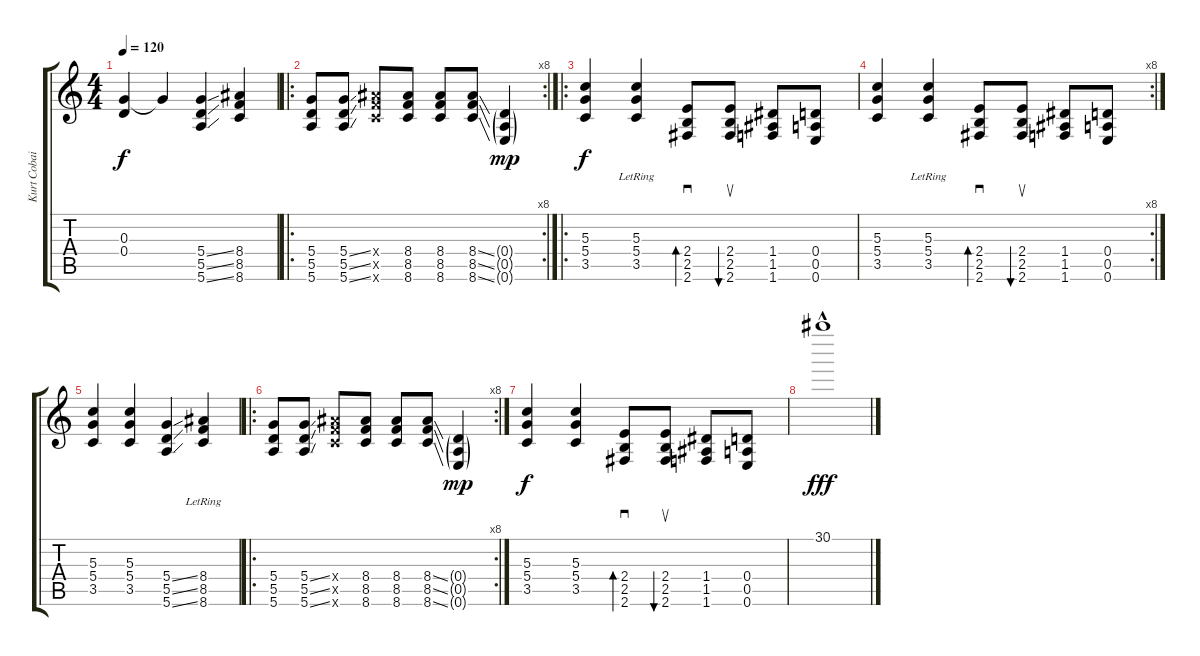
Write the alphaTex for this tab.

\track ("Kurt Cobain" "Kurt Cobai") {instrument distortionguitar}
\staff {score tabs}
\tuning (E4 B3 G3 D3 A2 E2) {hide}
\ts (4 4)
\tempo 120
\clef g2
\ks c
(0.3{t} 0.4).4{dy f} 0.3{t}.4 (5.4{ss} 5.5{ss} 5.6{ss}).4 (8.4 8.5 8.6).4 |
\ro
\rc 8
(5.4 5.5 5.6).8 (5.4{ss} 5.5{ss} 5.6{ss}).8 (8.4{x} 8.5{x} 8.6{x}).8 (8.4 8.5 8.6).8 (8.4 8.5 8.6).8 (8.4{ss} 8.5{ss} 8.6{ss}).8 (0.4{g} 0.5{g} 0.6{g}).4{dy mp} |
\ro
(5.3 5.4 3.5).4{dy f} (5.3{lr} 5.4{lr} 3.5{lr}).4 (2.4 2.5 2.6).8{sd bd 60} (2.4 2.5 2.6).8{su bu 60} (1.4 1.5 1.6).8 (0.4 0.5 0.6).8 |
\rc 8
(5.3 5.4 3.5).4 (5.3{lr} 5.4{lr} 3.5{lr}).4 (2.4 2.5 2.6).8{sd bd 60} (2.4 2.5 2.6).8{su bu 60} (1.4 1.5 1.6).8 (0.4 0.5 0.6).8 |
(5.3 5.4 3.5).4 (5.3 5.4 3.5).4 (5.4{ss} 5.5{ss} 5.6{ss}).4 (8.4{lr} 8.5{lr} 8.6{lr}).4 |
\ro
\rc 8
(5.4 5.5 5.6).8 (5.4{ss} 5.5{ss} 5.6{ss}).8 (8.4{x} 8.5{x} 8.6{x}).8 (8.4 8.5 8.6).8 (8.4 8.5 8.6).8 (8.4{ss} 8.5{ss} 8.6{ss}).8 (0.4{g} 0.5{g} 0.6{g}).4{dy mp} |
(5.3 5.4 3.5).4{dy f} (5.3 5.4 3.5).4 (2.4 2.5 2.6).8{sd bd 60} (2.4 2.5 2.6).8{su bu 60} (1.4 1.5 1.6).8 (0.4 0.5 0.6).8 |
30.1{hac}.1{dy fff}
